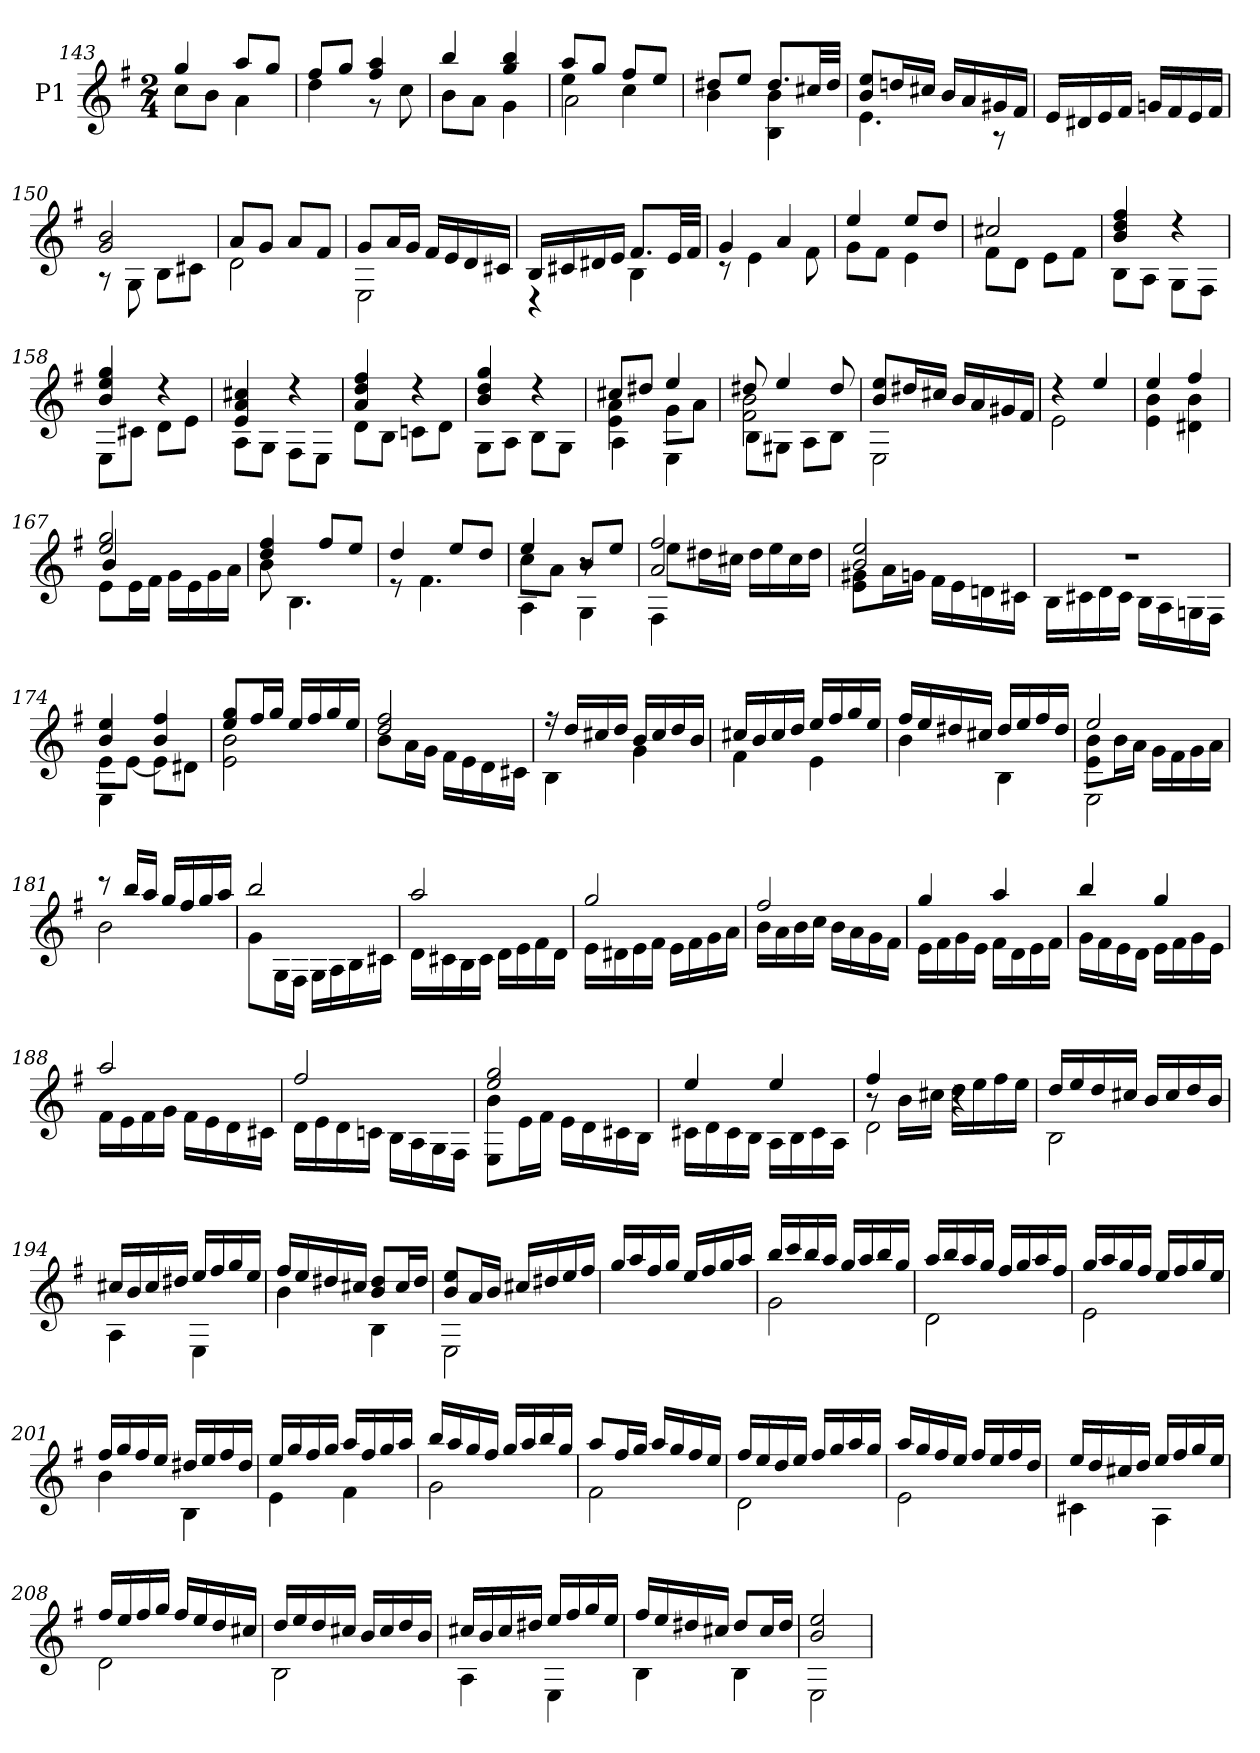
**kern
*part1
*staff1
*I"P1
*clefG2
*ITrd7c12
*k[f#]
*e:
*M2/4
=143
*^
4gi/	8ci\L
.	8Bi\J
8ai/L	4Ai\
8gi/J	.
=144	=144
8f#i/L	4di\
8gi/J	.
4f#i/ 4ai	8r
.	8ci\
=145	=145
4bi/	8Bi\L
.	8Ai\J
4gi/ 4bi	4Gi\
=146	=146
*	*^
8ai/L	4ei\	2Ai\
8gi/J	.	.
8f#i/L	4ci\	.
8ei/J	.	.
*	*v	*v
!!LO:LB:g=z
=147	=147
8d#Xi/L	4Bi\
8ei/J	.
8.d#i/L	4BBi\ 4Bi
32c#Xi/LL	.
32d#i/JJJ	.
=148	=148
8Bi/ 8eiL	4.Ei\
16dni/L	.
16c#Xi/JJ	.
16Bi/LL	.
16Ai/	.
16G#Xi/	8r
16F#i/JJ	.
*v	*v
=149
16Ei/LL
16D#Xi/
16Ei/
16F#i/JJ
16Gni/LL
16F#i/
16Ei/
16F#i/JJ
=150
*^
2Gi/ 2Bi	8r
.	8GGi\
.	8BBi\L
.	8C#Xi\J
=151	=151
8Ai/L	2Di\
8Gi/J	.
8Ai/L	.
8F#i/J	.
=152	=152
8Gi/L	2EEi\
16Ai/L	.
16Gi/JJ	.
16F#i/LL	.
16Ei/	.
16Di/	.
16C#Xi/JJ	.
=153	=153
16BBi/LL	4r
16C#Xi/	.
16D#Xi/	.
16Ei/JJ	.
8.F#i/L	4BBi\
32Ei/LL	.
32F#i/JJJ	.
=154	=154
4Gi/	8r
.	4Ei\
4Ai/	.
.	8F#i\
=155	=155
4ei/	8Gi\L
.	8F#i\J
8ei/L	4Ei\
8di/J	.
=156	=156
2c#Xi/	8F#i\L
.	8Di\J
.	8Ei\L
.	8F#i\J
!!LO:LB:g=z	!!
=157	=157
4Bi/ 4di 4f#i	8BBi\L
.	8AAi\J
4r	8GGi\L
.	8FF#i\J
=158	=158
4Bi/ 4ei 4gi	8EEi\L
.	8C#Xi\J
4r	8Di\L
.	8Ei\J
=159	=159
4Ei/ 4Ai 4c#Xi	8AAi\L
.	8GGi\J
4r	8FF#i\L
.	8EEi\J
=160	=160
4Ai/ 4di 4f#i	8Di\L
.	8BBi\J
4r	8Cni\L
.	8Di\J
=161	=161
4Bi/ 4di 4gi	8GGi\L
.	8AAi\J
4r	8BBi\L
.	8GGi\J
=162	=162
*	*^
8c#Xi/L	4Ei\ 4Ai	4AAi\
8d#Xi/J	.	.
4ei/	8Gi\L	4EEi\
.	8Ai\J	.
=163	=163	=163
8d#Xi/	2F#i\ 2Bi	8BBi\L
4ei/	.	8GG#Xi\J
.	.	8AAi\L
8d#i/	.	8BBi\J
*	*v	*v
=164	=164
8Bi/ 8eiL	2EEi\
16d#Xi/L	.
16c#Xi/JJ	.
16Bi/LL	.
16Ai/	.
16G#Xi/	.
16F#i/JJ	.
=165	=165
4r	2Ei\
4ei/	.
=166	=166
4ei/	4Ei\ 4Bi
4f#i/	4D#Xi\ 4Bi
=167	=167
*	*^
2ei/ 2gi	8Ei\L	4Bi/
.	16Ei\L	.
.	16F#i\JJ	.
.	16Gi\LL	4ryy
.	16Ei\	.
.	16Gi\	.
.	16Ai\JJ	.
*	*v	*v
=168	=168
4di/ 4f#i	8Bi\
.	4.BBi\
8f#i/L	.
8ei/J	.
!!LO:LB:g=z	!!
=169	=169
4di/	8r
.	4.F#i\
8ei/L	.
8di/J	.
=170	=170
*	*^
4ei/	8ci\L	4AAi\
.	8Ai\J	.
8Bi/L	8r	4GGi\
8ei/J	8ryy	.
=171	=171	=171
2Ai/ 2f#i	8ei\L	4FF#i\
.	16d#Xi\L	.
.	16c#Xi\JJ	.
.	16d#i\LL	4ryy
.	16ei\	.
.	16c#i\	.
.	16d#i\JJ	.
*	*v	*v
=172	=172
2Bi/ 2ei	8Ei\ 8G#XiL
.	16Ai\L
.	16Gni\JJ
.	16F#i\LL
.	16Ei\
.	16Dni\
.	16C#Xi\JJ
=173	=173
!LO:N:vis=1	!
2r	16BBi\LL
.	16C#Xi\
.	16Di\
.	16C#i\JJ
.	16BBi\LL
.	16AAi\
.	16GGni\
.	16FF#i\JJ
=174	=174
*	*^
4Bi/ 4ei	8Ei\L	4EEi\
.	[8Ei\J	.
4Bi/ 4f#i	8Ei\L]	4ryy
.	8D#Xi\J	.
*	*v	*v
=175	=175
8ei/ 8giL	2Ei\ 2Bi
16f#i/L	.
16gi/JJ	.
16ei/LL	.
16f#i/	.
16gi/	.
16ei/JJ	.
=176	=176
2di/ 2f#i	8Bi\L
.	16Ai\L
.	16Gi\JJ
.	16F#i\LL
.	16Ei\
.	16Di\
.	16C#Xi\JJ
=177	=177
16r	4BBi\
16di/LL	.
16c#Xi/	.
16di/JJ	.
16Bi/LL	4Gi\
16c#i/	.
16di/	.
16Bi/JJ	.
!!LO:LB:g=z	!!
=178	=178
16c#Xi/LL	4F#i\
16Bi/	.
16c#i/	.
16di/JJ	.
16ei/LL	4Ei\
16f#i/	.
16gi/	.
16ei/JJ	.
=179	=179
16f#i/LL	4Bi\
16ei/	.
16d#Xi/	.
16c#Xi/JJ	.
16d#i/LL	4BBi\
16ei/	.
16f#i/	.
16d#i/JJ	.
=180	=180
*	*^
2ei/	8Ei\ 8BiL	2EEi\
.	16Bi\L	.
.	16Ai\JJ	.
.	16Gi\LL	.
.	16F#i\	.
.	16Gi\	.
.	16Ai\JJ	.
*	*v	*v
=181	=181
8r	2Bi\
16bi/LL	.
16ai/JJ	.
16gi/LL	.
16f#i/	.
16gi/	.
16ai/JJ	.
=182	=182
2bi/	8Gi\L
.	16GGi\L
.	16FF#i\JJ
.	16GGi\LL
.	16AAi\
.	16BBi\
.	16C#Xi\JJ
=183	=183
2ai/	16Di\LL
.	16C#Xi\
.	16BBi\
.	16C#i\JJ
.	16Di\LL
.	16Ei\
.	16F#i\
.	16Di\JJ
=184	=184
2gi/	16Ei\LL
.	16D#Xi\
.	16Ei\
.	16F#i\JJ
.	16Ei\LL
.	16F#i\
.	16Gi\
.	16Ai\JJ
=185	=185
2f#i/	16Bi\LL
.	16Ai\
.	16Bi\
.	16ci\JJ
.	16Bi\LL
.	16Ai\
.	16Gi\
.	16F#i\JJ
!!LO:LB:g=z	!!
=186	=186
4gi/	16Ei\LL
.	16F#i\
.	16Gi\
.	16Ei\JJ
4ai/	16F#i\LL
.	16Di\
.	16Ei\
.	16F#i\JJ
=187	=187
4bi/	16Gi\LL
.	16F#i\
.	16Ei\
.	16Di\JJ
4gi/	16Ei\LL
.	16F#i\
.	16Gi\
.	16Ei\JJ
=188	=188
2ai/	16F#i\LL
.	16Ei\
.	16F#i\
.	16Gi\JJ
.	16F#i\LL
.	16Ei\
.	16Di\
.	16C#Xi\JJ
=189	=189
2f#i/	16Di\LL
.	16Ei\
.	16Di\
.	16Cni\JJ
.	16BBi\LL
.	16AAi\
.	16GGi\
.	16FF#i\JJ
=190	=190
2ei/ 2gi	8EEi\ 8BiL
.	16Ei\L
.	16F#i\JJ
.	16Ei\LL
.	16Di\
.	16C#Xi\
.	16BBi\JJ
=191	=191
4ei/	16C#Xi\LL
.	16Di\
.	16C#i\
.	16BBi\JJ
4ei/	16AAi\LL
.	16BBi\
.	16C#i\
.	16AAi\JJ
=192	=192
*	*^
4f#i/	8r	2Di\
.	16Bi\LL	.
.	16c#Xi\JJ	.
4r	16di\LL	.
.	16ei\	.
.	16f#i\	.
.	16ei\JJ	.
*	*v	*v
=193	=193
16di/LL	2BBi\
16ei/	.
16di/	.
16c#Xi/JJ	.
16Bi/LL	.
16c#i/	.
16di/	.
16Bi/JJ	.
!!LO:LB:g=z	!!
=194	=194
16c#Xi/LL	4AAi\
16Bi/	.
16c#i/	.
16d#Xi/JJ	.
16ei/LL	4EEi\
16f#i/	.
16gi/	.
16ei/JJ	.
=195	=195
16f#i/LL	4Bi\
16ei/	.
16d#Xi/	.
16c#Xi/JJ	.
8Bi/ 8d#iL	4BBi\
16c#i/L	.
16d#i/JJ	.
=196	=196
8Bi/ 8eiL	2EEi\
16Ai/L	.
16Bi/JJ	.
16c#Xi/LL	.
16d#Xi/	.
16ei/	.
16f#i/JJ	.
*v	*v
=197
16gi/LL
16ai/
16f#i/
16gi/JJ
16ei/LL
16f#i/
16gi/
16ai/JJ
=198
*^
16bi/LL	2Gi\
16cci/	.
16bi/	.
16ai/JJ	.
16gi/LL	.
16ai/	.
16bi/	.
16gi/JJ	.
=199	=199
16ai/LL	2Di\
16bi/	.
16ai/	.
16gi/JJ	.
16f#i/LL	.
16gi/	.
16ai/	.
16f#i/JJ	.
=200	=200
16gi/LL	2Ei\
16ai/	.
16gi/	.
16f#i/JJ	.
16ei/LL	.
16f#i/	.
16gi/	.
16ei/JJ	.
=201	=201
16f#i/LL	4Bi\
16gi/	.
16f#i/	.
16ei/JJ	.
16d#Xi/LL	4BBi\
16ei/	.
16f#i/	.
16d#i/JJ	.
!!LO:LB:g=z	!!
=202	=202
16ei/LL	4Ei\
16gi/	.
16f#i/	.
16gi/JJ	.
16ai/LL	4F#i\
16f#i/	.
16gi/	.
16ai/JJ	.
=203	=203
16bi/LL	2Gi\
16ai/	.
16gi/	.
16f#i/JJ	.
16gi/LL	.
16ai/	.
16bi/	.
16gi/JJ	.
=204	=204
8ai/L	2F#i\
16f#i/L	.
16gi/JJ	.
16ai/LL	.
16gi/	.
16f#i/	.
16ei/JJ	.
=205	=205
16f#i/LL	2Di\
16ei/	.
16di/	.
16ei/JJ	.
16f#i/LL	.
16gi/	.
16ai/	.
16gi/JJ	.
=206	=206
16ai/LL	2Ei\
16gi/	.
16f#i/	.
16ei/JJ	.
16f#i/LL	.
16ei/	.
16f#i/	.
16di/JJ	.
!!LO:LB:g=z	!!
=207	=207
16ei/LL	4C#Xi\
16di/	.
16c#Xi/	.
16di/JJ	.
16ei/LL	4AAi\
16f#i/	.
16gi/	.
16ei/JJ	.
=208	=208
16f#i/LL	2Di\
16ei/	.
16f#i/	.
16gi/JJ	.
16f#i/LL	.
16ei/	.
16di/	.
16c#Xi/JJ	.
=209	=209
16di/LL	2BBi\
16ei/	.
16di/	.
16c#Xi/JJ	.
16Bi/LL	.
16c#i/	.
16di/	.
16Bi/JJ	.
=210	=210
16c#Xi/LL	4AAi\
16Bi/	.
16c#i/	.
16d#Xi/JJ	.
16ei/LL	4EEi\
16f#i/	.
16gi/	.
16ei/JJ	.
=211	=211
16f#i/LL	4BBi\
16ei/	.
16d#Xi/	.
16c#Xi/JJ	.
8d#i/L	4BBi\
16c#i/L	.
16d#i/JJ	.
=212	=212
2Bi/ 2ei	2EEi\
*v	*v
=
*-
